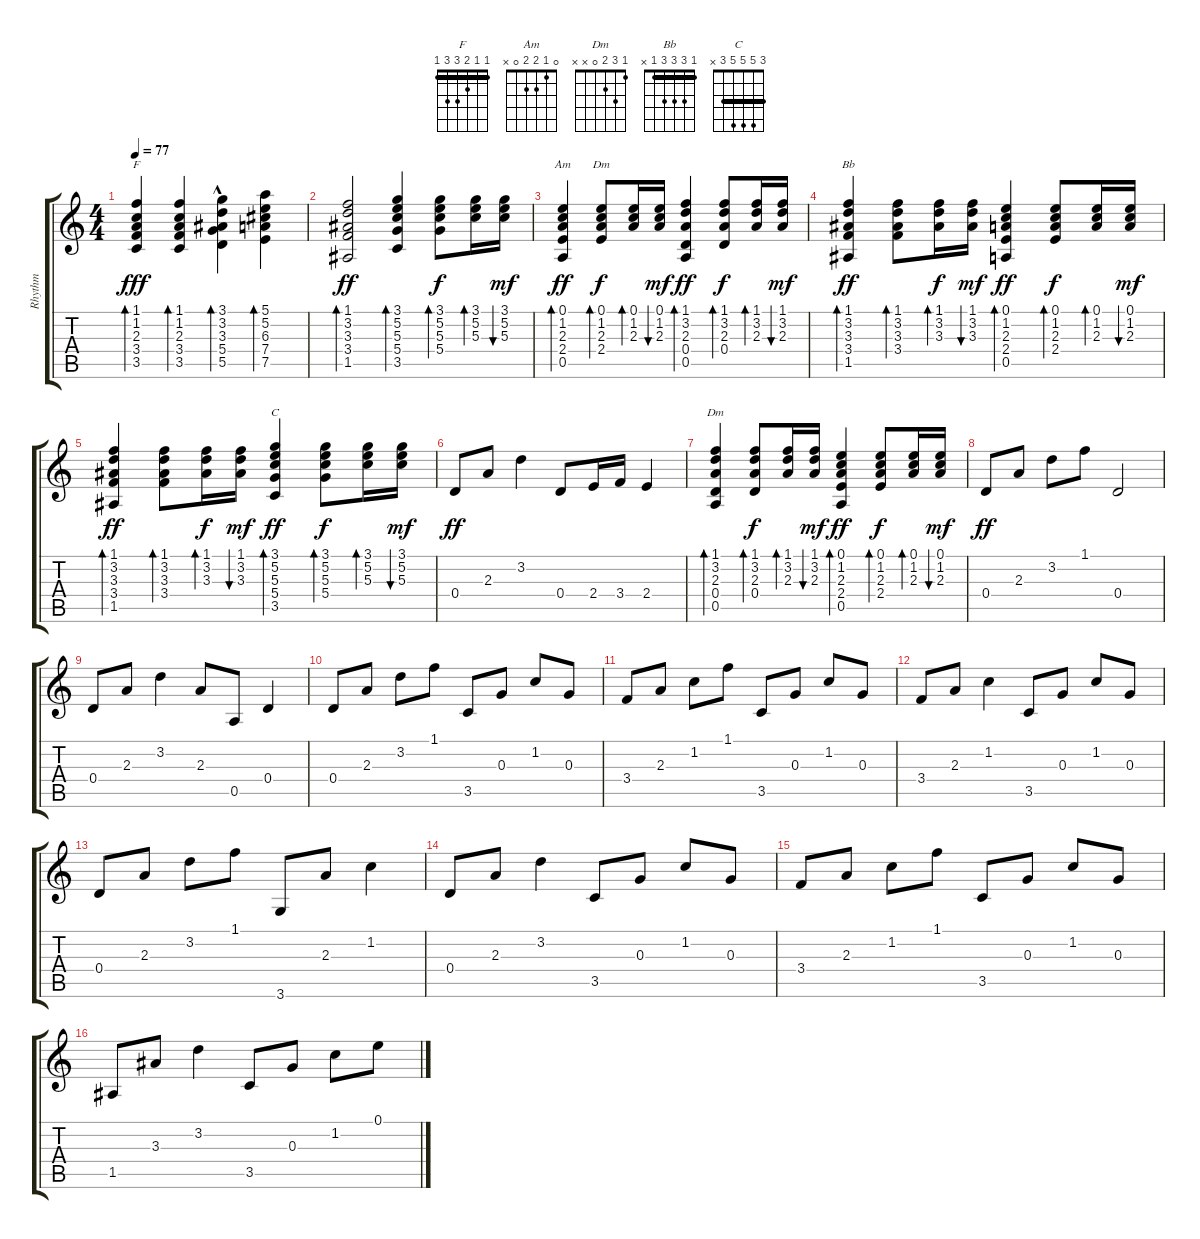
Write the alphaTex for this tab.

\track ("Rhythm" "Rhythm") {instrument acousticguitarsteel}
\staff {score tabs}
\tuning (E4 B3 G3 D3 A2 E2) {hide}
\chord ("F" 1 1 2 3 3 1) {barre 1}
\chord ("Am" 0 1 2 2 0 x)
\chord ("Dm" 1 3 2 0 0 x)
\chord ("Bb" 1 3 3 3 1 x) {barre 1}
\chord ("C" 3 5 5 5 3 x) {barre 3}
\chord ("Dm" 1 3 2 0 x x)
\ts (4 4)
\tempo 77
\clef g2
\ks c
(1.1 1.2 2.3 3.4 3.5).4{bd 30 ch "F" dy fff} (1.1 1.2 2.3 3.4 3.5).4{bd 30} (3.1{hac} 3.2 3.3 5.4 5.5).4{bd 30} (5.1 5.2 6.3 7.4 7.5).4{bd 30} |
(1.1 3.2 3.3 3.4 1.5).2{bd 30 dy ff} (3.1 5.2 5.3 5.4 3.5).4{bd 30} (3.1 5.2 5.3 5.4).8{bd 30 dy f} (3.1 5.2 5.3).16{bd 30} (3.1 5.2 5.3).16{bu 30 dy mf} |
(0.1 1.2 2.3 2.4 0.5).4{bd 30 ch "Am" dy ff} (0.1 1.2 2.3 2.4).8{bd 30 ch "Dm" dy f} (0.1 1.2 2.3).16{bd 30} (0.1 1.2 2.3).16{bu 30 dy mf} (1.1 3.2 2.3 0.4 0.5).4{bd 30 dy ff} (1.1 3.2 2.3 0.4).8{bd 30 dy f} (1.1 3.2 2.3).16{bd 30} (1.1 3.2 2.3).16{bu 30 dy mf} |
(1.1 3.2 3.3 3.4 1.5).4{bd 30 ch "Bb" dy ff} (1.1 3.2 3.3 3.4).8{bd 30} (1.1 3.2 3.3).16{bd 30 dy f} (1.1 3.2 3.3).16{bu 30 dy mf} (0.1 1.2 2.3 2.4 0.5).4{bd 30 dy ff} (0.1 1.2 2.3 2.4).8{bd 30 dy f} (0.1 1.2 2.3).16{bd 30} (0.1 1.2 2.3).16{bu 30 dy mf} |
(1.1 3.2 3.3 3.4 1.5).4{bd 30 dy ff} (1.1 3.2 3.3 3.4).8{bd 30} (1.1 3.2 3.3).16{bd 30 dy f} (1.1 3.2 3.3).16{bu 30 dy mf} (3.1 5.2 5.3 5.4 3.5).4{bd 30 ch "C" dy ff} (3.1 5.2 5.3 5.4).8{bd 30 dy f} (3.1 5.2 5.3).16{bd 30} (3.1 5.2 5.3).16{bu 30 dy mf} |
0.4.8{dy ff} 2.3.8 3.2.4 0.4.8 2.4.16 3.4.16 2.4.4 |
(1.1 3.2 2.3 0.4 0.5).4{bd 30 ch "Dm"} (1.1 3.2 2.3 0.4).8{bd 30 dy f} (1.1 3.2 2.3).16{bd 30} (1.1 3.2 2.3).16{bu 30 dy mf} (0.1 1.2 2.3 2.4 0.5).4{bd 30 dy ff} (0.1 1.2 2.3 2.4).8{bd 30 dy f} (0.1 1.2 2.3).16{bd 30} (0.1 1.2 2.3).16{bu 30 dy mf} |
0.4.8{dy ff} 2.3.8 3.2.8 1.1.8 0.4.2 |
0.4.8 2.3.8 3.2.4 2.3.8 0.5.8 0.4.4 |
0.4.8 2.3.8 3.2.8 1.1.8 3.5.8 0.3.8 1.2.8 0.3.8 |
3.4.8 2.3.8 1.2.8 1.1.8 3.5.8 0.3.8 1.2.8 0.3.8 |
3.4.8 2.3.8 1.2.4 3.5.8 0.3.8 1.2.8 0.3.8 |
0.4.8 2.3.8 3.2.8 1.1.8 3.6.8 2.3.8 1.2.4 |
0.4.8 2.3.8 3.2.4 3.5.8 0.3.8 1.2.8 0.3.8 |
3.4.8 2.3.8 1.2.8 1.1.8 3.5.8 0.3.8 1.2.8 0.3.8 |
1.5.8 3.3.8 3.2.4 3.5.8 0.3.8 1.2.8 0.1.8
